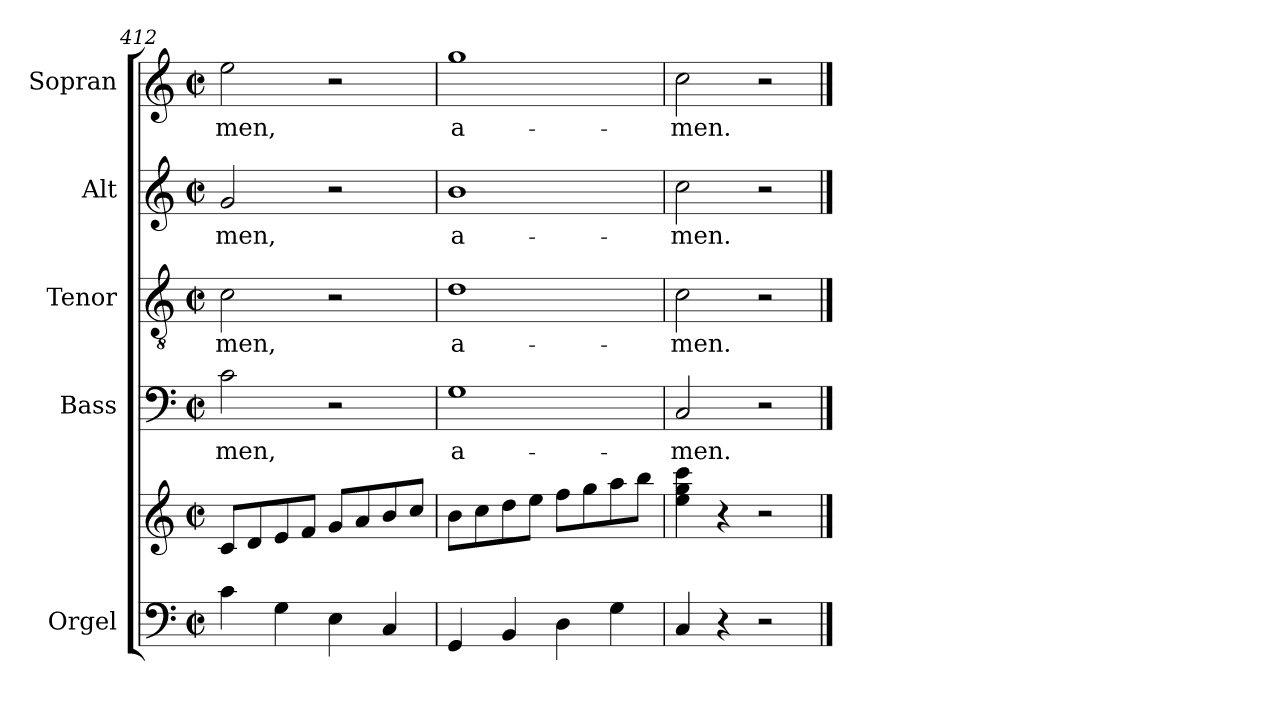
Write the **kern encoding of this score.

**kern	**kern	**kern	**text	**kern	**text	**kern	**text	**kern	**text
*part5	*part5	*part4	*part4	*part3	*part3	*part2	*part2	*part1	*part1
*staff6	*staff5	*staff4	*staff4	*staff3	*staff3	*staff2	*staff2	*staff1	*staff1
*I"Orgel	*	*I"Bass	*	*I"Tenor	*	*I"Alt	*	*I"Sopran	*
*I'Org.	*	*I'B.	*	*I'T.	*	*I'A.	*	*I'S.	*
*clefF4	*clefG2	*clefF4	*	*clefGv2	*	*clefG2	*	*clefG2	*
*k[]	*k[]	*k[]	*	*k[]	*	*k[]	*	*k[]	*
*C:	*C:	*C:	*	*C:	*	*C:	*	*C:	*
*M2/2	*M2/2	*M2/2	*	*M2/2	*	*M2/2	*	*M2/2	*
*met(c|)	*met(c|)	*met(c|)	*	*met(c|)	*	*met(c|)	*	*met(c|)	*
=412	=412	=412	=412	=412	=412	=412	=412	=412	=412
!	!	!	!LO:LY:b	!	!LO:LY:b	!	!LO:LY:b	!	!LO:LY:b
4c\	8c/L	2c\	-men,	2c\	-men,	2g/	-men,	2ee\	-men,
.	8d/	.	.	.	.	.	.	.	.
4G\	8e/	.	.	.	.	.	.	.	.
.	8f/J	.	.	.	.	.	.	.	.
4E\	8g/L	2r	.	2r	.	2r	.	2r	.
.	8a/	.	.	.	.	.	.	.	.
4C/	8b/	.	.	.	.	.	.	.	.
.	8cc/J	.	.	.	.	.	.	.	.
=413	=413	=413	=413	=413	=413	=413	=413	=413	=413
!	!	!	!LO:LY:b	!	!LO:LY:b	!	!LO:LY:b	!	!LO:LY:b
4GG/	8b\L	1G	a-	1d	a-	1b	a-	1gg	a-
.	8cc\	.	.	.	.	.	.	.	.
4BB/	8dd\	.	.	.	.	.	.	.	.
.	8ee\J	.	.	.	.	.	.	.	.
4D\	8ff\L	.	.	.	.	.	.	.	.
.	8gg\	.	.	.	.	.	.	.	.
4G\	8aa\	.	.	.	.	.	.	.	.
.	8bb\J	.	.	.	.	.	.	.	.
=414	=414	=414	=414	=414	=414	=414	=414	=414	=414
!	!	!	!LO:LY:b	!	!LO:LY:b	!	!LO:LY:b	!	!LO:LY:b
4C/	4ee\ 4gg\ 4ccc\	2C/	-men.	2c\	-men.	2cc\	-men.	2cc\	-men.
4r	4r	.	.	.	.	.	.	.	.
2r	2r	2r	.	2r	.	2r	.	2r	.
==	==	==	==	==	==	==	==	==	==
*-	*-	*-	*-	*-	*-	*-	*-	*-	*-
